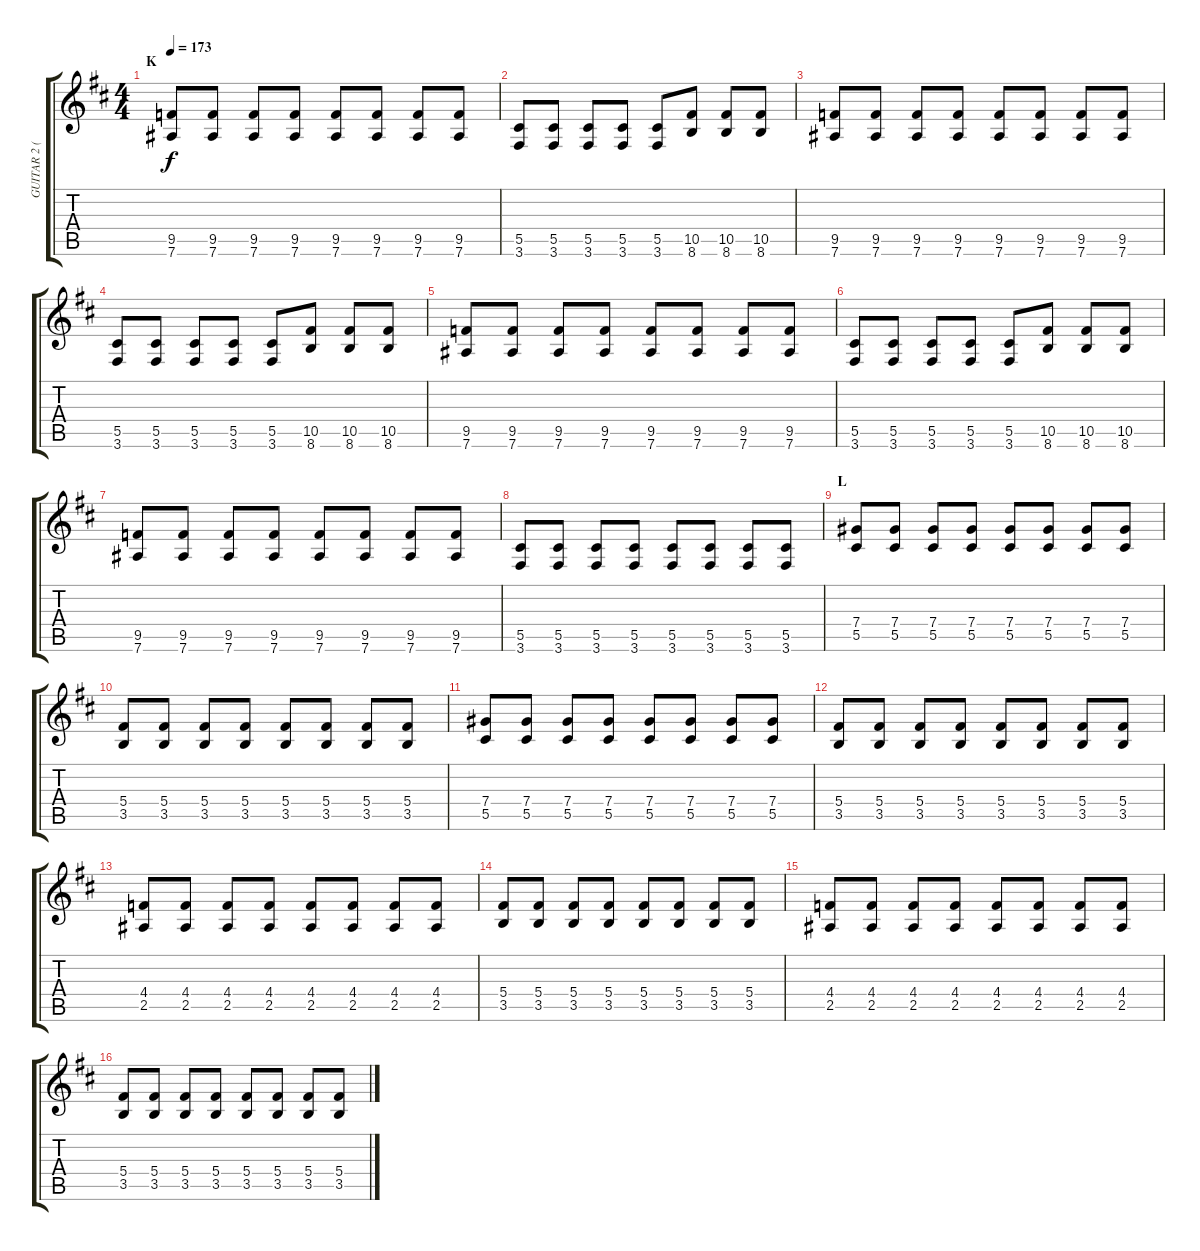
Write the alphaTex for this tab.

\track ("GUITAR 2 (LEFT)" "GUITAR 2 (") {instrument distortionguitar}
\staff {score tabs}
\tuning (Eb4 Bb3 Gb3 Db3 Ab2 Eb2) {hide}
\ts (4 4)
\section ("" "K")
\tempo 173
\clef g2
\ks bminor
(9.5 7.6).8{dy f} (9.5 7.6).8 (9.5 7.6).8 (9.5 7.6).8 (9.5 7.6).8 (9.5 7.6).8 (9.5 7.6).8 (9.5 7.6).8 |
(5.5 3.6).8 (5.5 3.6).8 (5.5 3.6).8 (5.5 3.6).8 (5.5 3.6).8 (10.5 8.6).8 (10.5 8.6).8 (10.5 8.6).8 |
(9.5 7.6).8 (9.5 7.6).8 (9.5 7.6).8 (9.5 7.6).8 (9.5 7.6).8 (9.5 7.6).8 (9.5 7.6).8 (9.5 7.6).8 |
(5.5 3.6).8 (5.5 3.6).8 (5.5 3.6).8 (5.5 3.6).8 (5.5 3.6).8 (10.5 8.6).8 (10.5 8.6).8 (10.5 8.6).8 |
(9.5 7.6).8 (9.5 7.6).8 (9.5 7.6).8 (9.5 7.6).8 (9.5 7.6).8 (9.5 7.6).8 (9.5 7.6).8 (9.5 7.6).8 |
(5.5 3.6).8 (5.5 3.6).8 (5.5 3.6).8 (5.5 3.6).8 (5.5 3.6).8 (10.5 8.6).8 (10.5 8.6).8 (10.5 8.6).8 |
(9.5 7.6).8 (9.5 7.6).8 (9.5 7.6).8 (9.5 7.6).8 (9.5 7.6).8 (9.5 7.6).8 (9.5 7.6).8 (9.5 7.6).8 |
(5.5 3.6).8 (5.5 3.6).8 (5.5 3.6).8 (5.5 3.6).8 (5.5 3.6).8 (5.5 3.6).8 (5.5 3.6).8 (5.5 3.6).8 |
\section ("" "L")
(7.4 5.5).8 (7.4 5.5).8 (7.4 5.5).8 (7.4 5.5).8 (7.4 5.5).8 (7.4 5.5).8 (7.4 5.5).8 (7.4 5.5).8 |
(5.4 3.5).8 (5.4 3.5).8 (5.4 3.5).8 (5.4 3.5).8 (5.4 3.5).8 (5.4 3.5).8 (5.4 3.5).8 (5.4 3.5).8 |
(7.4 5.5).8 (7.4 5.5).8 (7.4 5.5).8 (7.4 5.5).8 (7.4 5.5).8 (7.4 5.5).8 (7.4 5.5).8 (7.4 5.5).8 |
(5.4 3.5).8 (5.4 3.5).8 (5.4 3.5).8 (5.4 3.5).8 (5.4 3.5).8 (5.4 3.5).8 (5.4 3.5).8 (5.4 3.5).8 |
(4.4 2.5).8 (4.4 2.5).8 (4.4 2.5).8 (4.4 2.5).8 (4.4 2.5).8 (4.4 2.5).8 (4.4 2.5).8 (4.4 2.5).8 |
(5.4 3.5).8 (5.4 3.5).8 (5.4 3.5).8 (5.4 3.5).8 (5.4 3.5).8 (5.4 3.5).8 (5.4 3.5).8 (5.4 3.5).8 |
(4.4 2.5).8 (4.4 2.5).8 (4.4 2.5).8 (4.4 2.5).8 (4.4 2.5).8 (4.4 2.5).8 (4.4 2.5).8 (4.4 2.5).8 |
(5.4 3.5).8 (5.4 3.5).8 (5.4 3.5).8 (5.4 3.5).8 (5.4 3.5).8 (5.4 3.5).8 (5.4 3.5).8 (5.4 3.5).8
